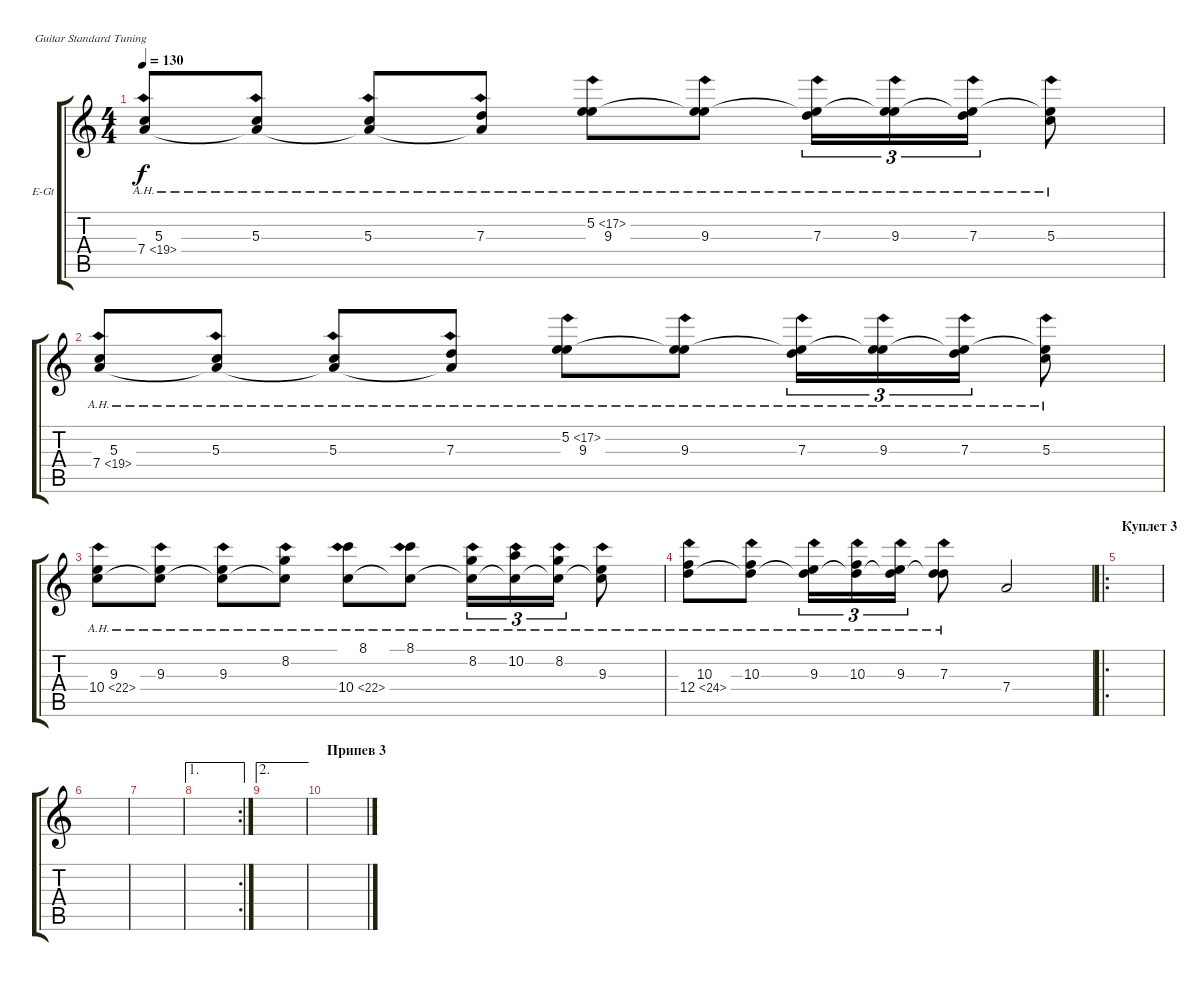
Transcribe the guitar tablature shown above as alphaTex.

\bracketExtendMode groupsimilarinstruments
\firstSystemTrackNameOrientation horizontal
\otherSystemsTrackNameOrientation horizontal
\track ("Electric Guitar Solo" "E-Gt") {instrument overdrivenguitar}
\staff {score tabs}
\tuning (E4 B3 G3 D3 A2 E2)
\ts (4 4)
\tempo 130
\clef g2
\scale
0.333333
\ks c
(5.3 7.4{ah 12}).8{dy f} (5.3 7.4{ah 12 t}).8 (5.3 7.4{ah 12 t}).8 (7.3 7.4{ah 12 t}).8 (9.3 5.2{ah 12}).8 (9.3 5.2{ah 12 t}).8 (7.3 5.2{ah 12 t}).16{tu (3 2)} (9.3 5.2{ah 12 t}).16{tu (3 2)} (7.3 5.2{ah 12 t}).16{tu (3 2)} (5.3 5.2{ah 12 t}).8 |
\scale
0.333333 (5.3 7.4{ah 12}).8 (5.3 7.4{ah 12 t}).8 (5.3 7.4{ah 12 t}).8 (7.3 7.4{ah 12 t}).8 (9.3 5.2{ah 12}).8 (9.3 5.2{ah 12 t}).8 (7.3 5.2{ah 12 t}).16{tu (3 2)} (9.3 5.2{ah 12 t}).16{tu (3 2)} (7.3 5.2{ah 12 t}).16{tu (3 2)} (5.3 5.2{ah 12 t}).8 |
\scale
0.333333 (9.3 10.4{ah 12}).8 (9.3 10.4{ah 12 t}).8 (9.3 10.4{ah 12 t}).8 (8.2 10.4{ah 12 t}).8 (8.1 10.4{ah 12}).8 (8.1 10.4{ah 12 t}).8 (8.2 10.4{ah 12 t}).16{tu (3 2)} (10.2 10.4{ah 12 t}).16{tu (3 2)} (8.2 10.4{ah 12 t}).16{tu (3 2)} (9.3 10.4{ah 12 t}).8 |
\scale
0.312821 (10.3 12.4{ah 12}).8 (10.3 12.4{ah 12 t}).8 (9.3 12.4{ah 12 t}).16{tu (3 2)} (10.3 12.4{ah 12 t}).16{tu (3 2)} (9.3 12.4{ah 12 t}).16{tu (3 2)} (7.3 12.4{ah 12 t}).8 7.4.2 |
\ro
\section ("" "Куплет 3")
\scale
0.374359 |
\scale
0.312821 |
\scale
0.322751 |
\ae 1
\rc 2
\scale
0.354497 |
\ae 2
\scale
0.322751 |
\section ("" "Припев 3")
\scale
0.333333 |
\scale
0.333333 |
\scale
0.333333 |
\scale
0.333333 |
\scale
0.333333 |
\scale
0.333333 |
\scale
0.312821
